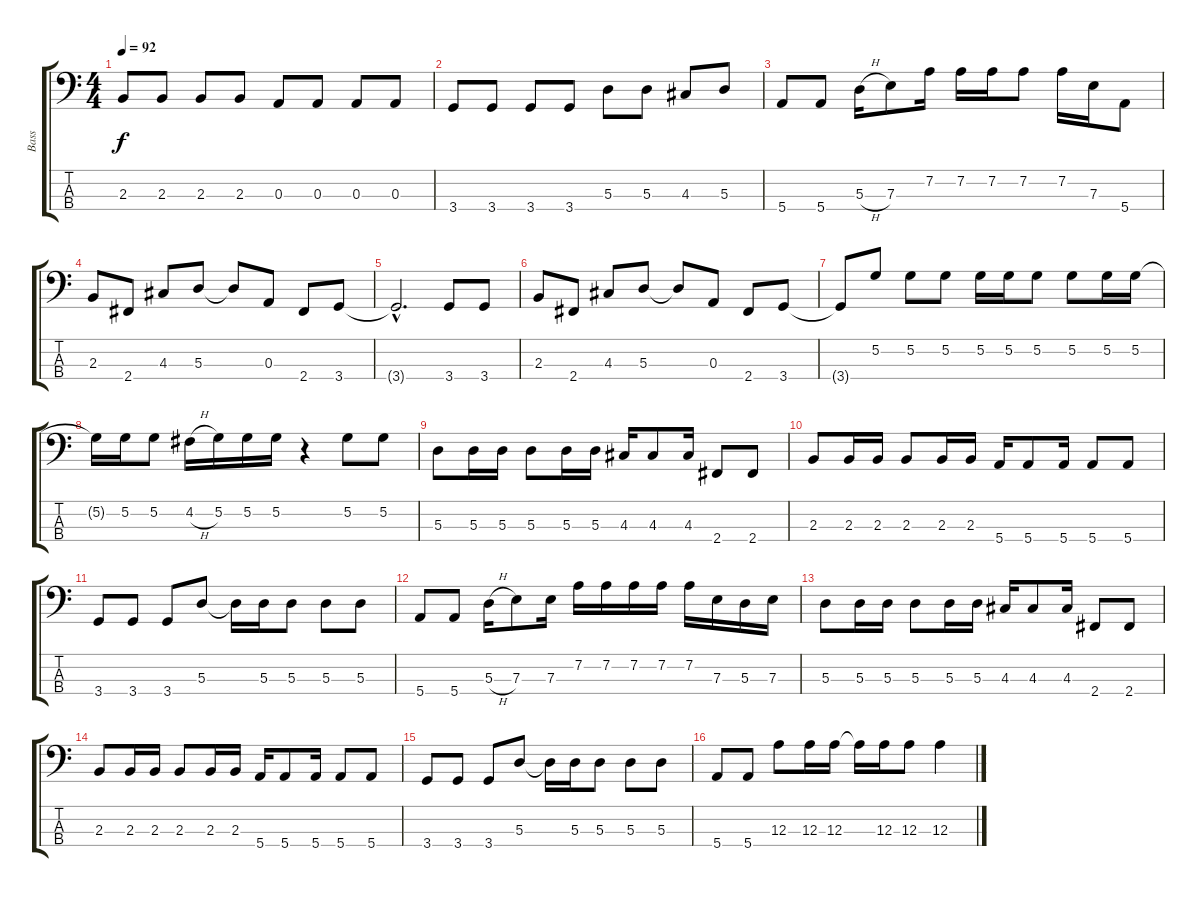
\track ("Bass" "Bass") {instrument electricbasspick}
\staff {score tabs}
\tuning (G2 D2 A1 E1) {hide}
\ts (4 4)
\tempo 92
\clef f4
\ks c
2.3.8{dy f} 2.3.8 2.3.8 2.3.8 0.3.8 0.3.8 0.3.8 0.3.8 |
3.4.8 3.4.8 3.4.8 3.4.8 5.3.8 5.3.8 4.3.8 5.3.8 |
5.4.8 5.4.8 5.3{h}.16 7.3.8 7.2.16 7.2.16 7.2.16 7.2.8 7.2.16 7.3.16 5.4.8 |
2.3.8 2.4.8 4.3.8 5.3.8 5.3{t}.8 0.3.8 2.4.8 3.4.8 |
3.4{hac t}.2{d} 3.4.8 3.4.8 |
2.3.8 2.4.8 4.3.8 5.3.8 5.3{t}.8 0.3.8 2.4.8 3.4.8 |
3.4{t}.8 5.2.8 5.2.8 5.2.8 5.2.16 5.2.16 5.2.8 5.2.8 5.2.16 5.2.16 |
5.2{t}.16 5.2.16 5.2.8 4.2{h}.16 5.2.16 5.2.16 5.2.16 r.4 5.2.8 5.2.8 |
5.3.8 5.3.16 5.3.16 5.3.8 5.3.16 5.3.16 4.3.16 4.3.8 4.3.16 2.4.8 2.4.8 |
2.3.8 2.3.16 2.3.16 2.3.8 2.3.16 2.3.16 5.4.16 5.4.8 5.4.16 5.4.8 5.4.8 |
3.4.8 3.4.8 3.4.8 5.3.8 5.3{t}.16 5.3.16 5.3.8 5.3.8 5.3.8 |
5.4.8 5.4.8 5.3{h}.16 7.3.8 7.3.16 7.2.16 7.2.16 7.2.16 7.2.16 7.2.16 7.3.16 5.3.16 7.3.16 |
5.3.8 5.3.16 5.3.16 5.3.8 5.3.16 5.3.16 4.3.16 4.3.8 4.3.16 2.4.8 2.4.8 |
2.3.8 2.3.16 2.3.16 2.3.8 2.3.16 2.3.16 5.4.16 5.4.8 5.4.16 5.4.8 5.4.8 |
3.4.8 3.4.8 3.4.8 5.3.8 5.3{t}.16 5.3.16 5.3.8 5.3.8 5.3.8 |
5.4.8 5.4.8 12.3.8 12.3.16 12.3.16 12.3{t}.16 12.3.16 12.3.8 12.3.4
